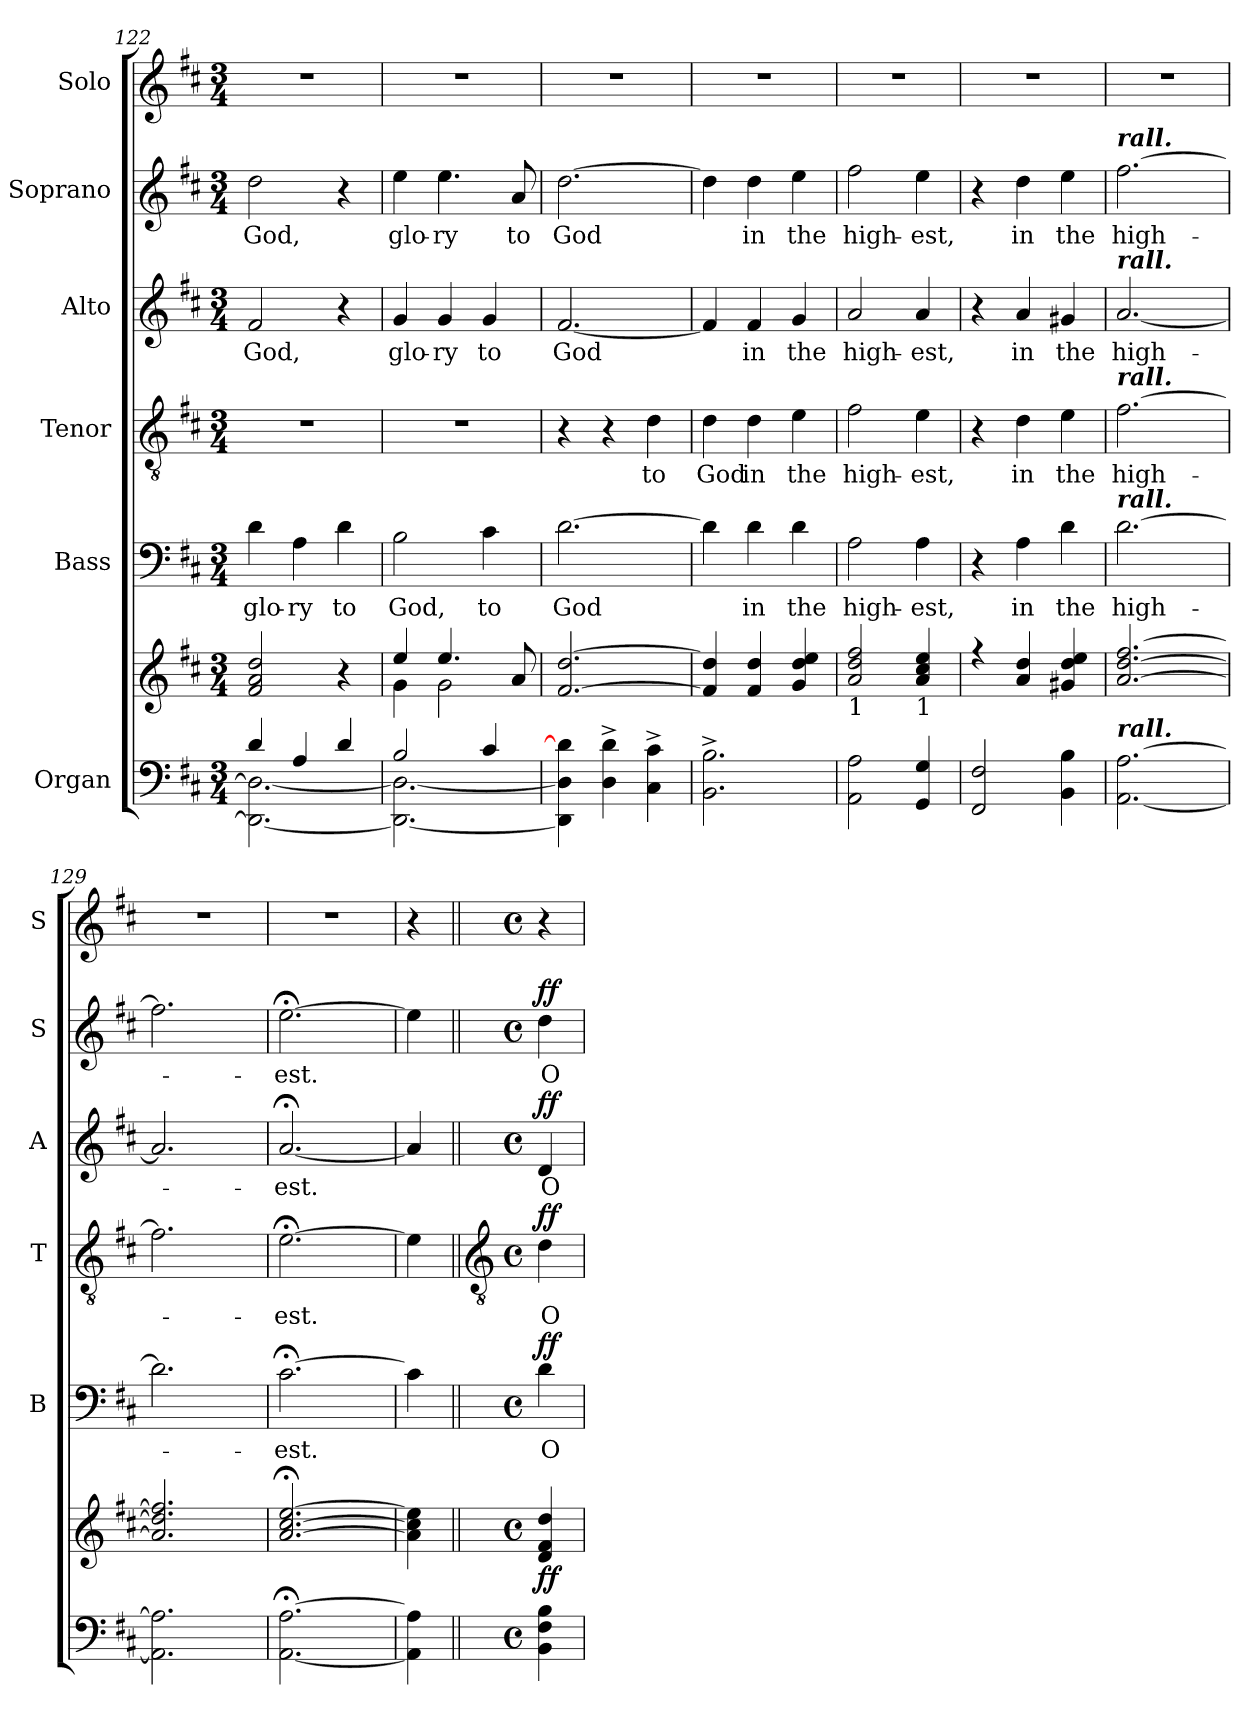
**kern	**kern	**dynam	**kern	**text	**dynam	**kern	**text	**dynam	**kern	**text	**dynam	**kern	**text	**dynam	**kern
*part6	*part6	*part6	*part5	*part5	*part5	*part4	*part4	*part4	*part3	*part3	*part3	*part2	*part2	*part2	*part1
*staff7	*staff6	*staff6/7	*staff5	*staff5	*staff5	*staff4	*staff4	*staff4	*staff3	*staff3	*staff3	*staff2	*staff2	*staff2	*staff1
*I"Organ	*	*	*I"Bass	*	*	*I"Tenor	*	*	*I"Alto	*	*	*I"Soprano	*	*	*I"Solo
*	*	*	*I'B	*	*	*I'T	*	*	*I'A	*	*	*I'S	*	*	*I'S
*clefF4	*clefG2	*	*clefF4	*	*	*clefGv2	*	*	*clefG2	*	*	*clefG2	*	*	*clefG2
*k[f#c#]	*k[f#c#]	*	*k[f#c#]	*	*	*k[f#c#]	*	*	*k[f#c#]	*	*	*k[f#c#]	*	*	*k[f#c#]
*D:	*D:	*	*D:	*	*	*D:	*	*	*D:	*	*	*D:	*	*	*D:
*M3/4	*M3/4	*	*M3/4	*	*	*M3/4	*	*	*M3/4	*	*	*M3/4	*	*	*M3/4
=122	=122	=122	=122	=122	=122	=122	=122	=122	=122	=122	=122	=122	=122	=122	=122
*^	*^	*	*	*	*	*	*	*	*	*	*	*	*	*	*
!	!	!	!	!	!	!LO:LY:b	!	!LO:N:vis=1	!	!	!	!LO:LY:b	!	!	!LO:LY:b	!	!
4d/	2.DD\_ 2.D\_	2f# 2a 2dd	2ryy	.	4d	glo-	.	2.r	.	.	2f#	God,	.	2dd	God,	.	2.r
!	!	!	!	!	!	!LO:LY:b	!	!	!	!	!	!	!	!	!	!	!
4A/	.	.	.	.	4A	-ry	.	.	.	.	.	.	.	.	.	.	.
!	!	!	!	!	!	!LO:LY:b	!	!	!	!	!	!	!	!	!	!	!
4d/	.	4r	4ryy	.	4d	to	.	.	.	.	4r	.	.	4r	.	.	.
=123	=123	=123	=123	=123	=123	=123	=123	=123	=123	=123	=123	=123	=123	=123	=123	=123	=123
!	!	!	!	!	!	!LO:LY:b	!	!LO:N:vis=1	!	!	!	!LO:LY:b	!	!	!LO:LY:b	!	!
2B/	2.DD\_ 2.D\_	4ee/	4g\	.	2B	God,	.	2.r	.	.	4g	glo-	.	4ee	glo-	.	2.r
!	!	!	!	!	!	!	!	!	!	!	!	!LO:LY:b	!	!	!LO:LY:b	!	!
.	.	4.ee/	2g\	.	.	.	.	.	.	.	4g	-ry	.	4.ee	-ry	.	.
!	!	!	!	!	!	!LO:LY:b	!	!	!	!	!	!LO:LY:b	!	!	!	!	!
4c#/	.	.	.	.	4c#	to	.	.	.	.	4g	to	.	.	.	.	.
!	!	!	!	!	!	!	!	!	!	!	!	!	!	!	!LO:LY:b	!	!
.	.	8a	.	.	.	.	.	.	.	.	.	.	.	8a	to	.	.
=124	=124	=124	=124	=124	=124	=124	=124	=124	=124	=124	=124	=124	=124	=124	=124	=124	=124
!	!	!	!	!	!	!LO:LY:b	!	!	!	!	!	!LO:LY:b	!	!	!LO:LY:b	!	!
4ryy	4DD\] 4D\] 4d\]	[2.f# [2.dd	2.ryy	.	[2.d	God	.	4r	.	.	[2.f#	God	.	[2.dd	God	.	2.r
4D\^ 4d\^	4ryy	.	.	.	.	.	.	4r	.	.	.	.	.	.	.	.	.
!	!	!	!	!	!	!	!	!	!LO:LY:b	!	!	!	!	!	!	!	!
4C#\^ 4c#\^	4ryy	.	.	.	.	.	.	4d	to	.	.	.	.	.	.	.	.
=125	=125	=125	=125	=125	=125	=125	=125	=125	=125	=125	=125	=125	=125	=125	=125	=125	=125
!	!	!	!	!	!	!	!	!	!LO:LY:b	!	!	!	!	!	!	!	!
2.BB\^ 2.B\^	2ryy	4f#] 4dd]	2.ryy	.	4d]	.	.	4d	God	.	4f#]	.	.	4dd]	.	.	2.r
!	!	!	!	!	!	!LO:LY:b	!	!	!LO:LY:b	!	!	!LO:LY:b	!	!	!LO:LY:b	!	!
.	.	4f# 4dd	.	.	4d	in	.	4d	in	.	4f#	in	.	4dd	in	.	.
!	!	!	!	!	!	!LO:LY:b	!	!	!LO:LY:b	!	!	!LO:LY:b	!	!	!LO:LY:b	!	!
.	4ryy	4g 4dd 4ee	.	.	4d	the	.	4e	the	.	4g	the	.	4ee	the	.	.
=126	=126	=126	=126	=126	=126	=126	=126	=126	=126	=126	=126	=126	=126	=126	=126	=126	=126
!	!	!LO:TX:b:t=1	!	!	!	!	!	!	!	!	!	!	!	!	!	!	!
!	!	!	!	!	!	!LO:LY:b	!	!	!LO:LY:b	!	!	!LO:LY:b	!	!	!LO:LY:b	!	!
2AA\ 2A\	2ryy	2a 2dd 2ff#	2.ryy	.	2A	high-	.	2f#	high-	.	2a	high-	.	2ff#	high-	.	2.r
!	!	!LO:TX:b:t=1	!	!	!	!	!	!	!	!	!	!	!	!	!	!	!
!	!	!	!	!	!	!LO:LY:b	!	!	!LO:LY:b	!	!	!LO:LY:b	!	!	!LO:LY:b	!	!
4GG 4G	4ryy	4a 4cc# 4ee	.	.	4A	-est,	.	4e	-est,	.	4a	-est,	.	4ee	-est,	.	.
=127	=127	=127	=127	=127	=127	=127	=127	=127	=127	=127	=127	=127	=127	=127	=127	=127	=127
2FF# 2F#	2ryy	4r	2.ryy	.	4r	.	.	4r	.	.	4r	.	.	4r	.	.	2.r
!	!	!	!	!	!	!LO:LY:b	!	!	!LO:LY:b	!	!	!LO:LY:b	!	!	!LO:LY:b	!	!
.	.	4a 4dd	.	.	4A	in	.	4d	in	.	4a	in	.	4dd	in	.	.
!	!	!	!	!	!	!LO:LY:b	!	!	!LO:LY:b	!	!	!LO:LY:b	!	!	!LO:LY:b	!	!
4BB\ 4B\	4ryy	4g#X 4dd 4ee	.	.	4d	the	.	4e	the	.	4g#X	the	.	4ee	the	.	.
=128	=128	=128	=128	=128	=128	=128	=128	=128	=128	=128	=128	=128	=128	=128	=128	=128	=128
!	!	!	!	!	!	!	!	!	!	!	!	!	!	!LO:TX:a:Bi:t=rall.	!	!	!
!	!	!	!	!	!	!	!	!	!	!	!LO:TX:a:Bi:t=rall.	!	!	!	!	!	!
!	!	!	!	!	!	!	!	!LO:TX:a:Bi:t=rall.	!	!	!	!	!	!	!	!	!
!	!	!	!	!	!LO:TX:a:Bi:t=rall.	!	!	!	!	!	!	!	!	!	!	!	!
!LO:TX:a:Bi:t=rall.	!	!	!	!	!	!	!	!	!	!	!	!	!	!	!	!	!
!	!	!	!LO:N:vis=1	!	!	!LO:LY:b	!	!	!LO:LY:b	!	!	!LO:LY:b	!	!	!LO:LY:b	!	!
[2.AA\ [2.A\	2ryy	[2.a [2.dd [2.ff#	2.ryy	.	[2.d	high-	.	[2.f#	high-	.	[2.a	high-	.	[2.ff#	high-	.	2.r
.	4ryy	.	.	.	.	.	.	.	.	.	.	.	.	.	.	.	.
=129	=129	=129	=129	=129	=129	=129	=129	=129	=129	=129	=129	=129	=129	=129	=129	=129	=129
!	!	!	!LO:N:vis=1	!	!	!	!	!	!	!	!	!	!	!	!	!	!
2.AA\] 2.A\]	2ryy	2.a] 2.dd] 2.ff#]	2.ryy	.	2.d]	.	.	2.f#]	.	.	2.a]	.	.	2.ff#]	.	.	2.r
.	4ryy	.	.	.	.	.	.	.	.	.	.	.	.	.	.	.	.
=130	=130	=130	=130	=130	=130	=130	=130	=130	=130	=130	=130	=130	=130	=130	=130	=130	=130
!	!	!	!LO:N:vis=1	!	!	!LO:LY:b	!	!	!LO:LY:b	!	!	!LO:LY:b	!	!	!LO:LY:b	!	!
[2.AA\; [2.A\;	2ryy	[2.a;< [2.cc#;< [2.ee;<	2.ryy	.	[2.c#;<	est.	.	[2.e;<	est.	.	[2.a;<	est.	.	[2.ee;<	est.	.	2.r
.	4ryy	.	.	.	.	.	.	.	.	.	.	.	.	.	.	.	.
=131	=131	=131	=131	=131	=131	=131	=131	=131	=131	=131	=131	=131	=131	=131	=131	=131	=131
4AA\] 4A\]	4ryy	4a] 4cc#] 4ee]	4ryy	.	4c#]	.	.	4e]	.	.	4a]	.	.	4ee]	.	.	4r
!!LO:LB:g=z
=132||	=132||	=132||	=132||	=132||	=132||	=132||	=132||	=132||	=132||	=132||	=132||	=132||	=132||	=132||	=132||	=132||	=132||
*	*	*	*	*	*	*	*	*clefGv2	*	*	*	*	*	*	*	*	*
*M4/4	*	*M4/4	*	*	*M4/4	*	*	*M4/4	*	*	*M4/4	*	*	*M4/4	*	*	*M4/4
*met(c)	*	*met(c)	*	*	*met(c)	*	*	*met(c)	*	*	*met(c)	*	*	*met(c)	*	*	*met(c)
!	!	!	!	!LO:DY:b	!	!LO:LY:b	!LO:DY:b	!	!LO:LY:b	!LO:DY:b	!	!LO:LY:b	!LO:DY:b	!	!LO:LY:b	!LO:DY:b	!
4BB\ 4F#\ 4B\	4ryy	4d/ 4f#/ 4dd/	4ryy	ff	4d	O	ff	4d	O	ff	4d	O	ff	4dd	O	ff	4r
*v	*v	*	*	*	*	*	*	*	*	*	*	*	*	*	*	*	*
*	*v	*v	*	*	*	*	*	*	*	*	*	*	*	*	*	*
=	=	=	=	=	=	=	=	=	=	=	=	=	=	=	=
*-	*-	*-	*-	*-	*-	*-	*-	*-	*-	*-	*-	*-	*-	*-	*-
